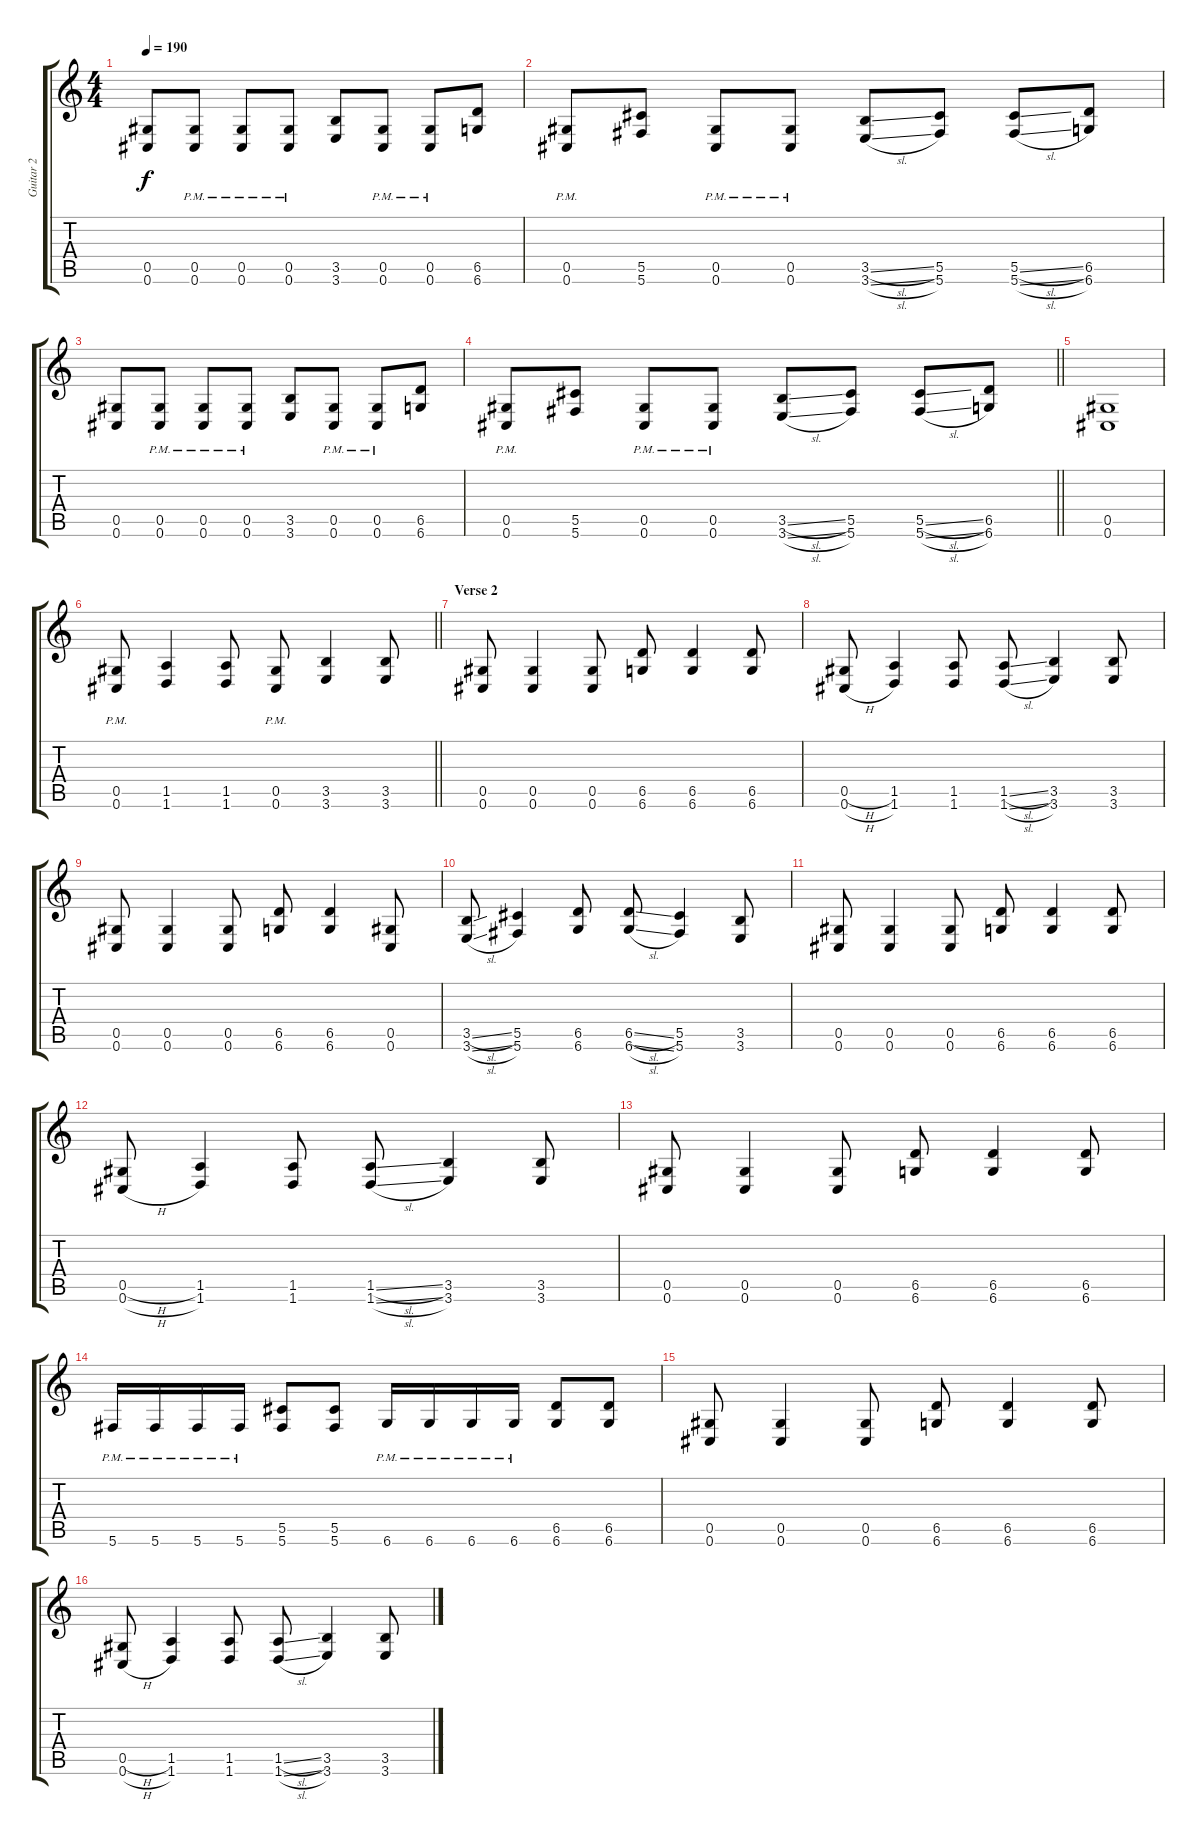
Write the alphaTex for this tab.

\track ("Guitar 2" "Guitar 2") {instrument distortionguitar}
\staff {score tabs}
\tuning (Eb4 Bb3 Gb3 Db3 Ab2 Db2) {hide}
\ts (4 4)
\tempo 190
\clef g2
\ks c
(0.5 0.6).8{dy f} (0.5{pm} 0.6{pm}).8 (0.5{pm} 0.6{pm}).8 (0.5{pm} 0.6{pm}).8 (3.5 3.6).8 (0.5{pm} 0.6{pm}).8 (0.5{pm} 0.6{pm}).8 (6.5 6.6).8 |
(0.5{pm} 0.6{pm}).8 (5.5 5.6).8 (0.5{pm} 0.6{pm}).8 (0.5{pm} 0.6{pm}).8 (3.5{sl} 3.6{sl}).8 (5.5 5.6).8 (5.5{sl} 5.6{sl}).8 (6.5 6.6).8 |
(0.5 0.6).8 (0.5{pm} 0.6{pm}).8 (0.5{pm} 0.6{pm}).8 (0.5{pm} 0.6{pm}).8 (3.5 3.6).8 (0.5{pm} 0.6{pm}).8 (0.5{pm} 0.6{pm}).8 (6.5 6.6).8 |
\barLineRight lightlight
(0.5{pm} 0.6{pm}).8 (5.5 5.6).8 (0.5{pm} 0.6{pm}).8 (0.5{pm} 0.6{pm}).8 (3.5{sl} 3.6{sl}).8 (5.5 5.6).8 (5.5{sl} 5.6{sl}).8 (6.5 6.6).8 |
\section ("" "")
(0.5 0.6).1 |
\barLineRight lightlight
(0.5{pm} 0.6{pm}).8 (1.5 1.6).4 (1.5 1.6).8 (0.5{pm} 0.6{pm}).8 (3.5 3.6).4 (3.5 3.6).8 |
\section ("" "Verse 2")
(0.5 0.6).8 (0.5 0.6).4 (0.5 0.6).8 (6.5 6.6).8 (6.5 6.6).4 (6.5 6.6).8 |
(0.5{h} 0.6{h}).8 (1.5 1.6).4 (1.5 1.6).8 (1.5{sl} 1.6{sl}).8 (3.5 3.6).4 (3.5 3.6).8 |
(0.5 0.6).8 (0.5 0.6).4 (0.5 0.6).8 (6.5 6.6).8 (6.5 6.6).4 (0.5 0.6).8 |
(3.5{sl} 3.6{sl}).8 (5.5 5.6).4 (6.5 6.6).8 (6.5{sl} 6.6{sl}).8 (5.5 5.6).4 (3.5 3.6).8 |
(0.5 0.6).8 (0.5 0.6).4 (0.5 0.6).8 (6.5 6.6).8 (6.5 6.6).4 (6.5 6.6).8 |
(0.5{h} 0.6{h}).8 (1.5 1.6).4 (1.5 1.6).8 (1.5{sl} 1.6{sl}).8 (3.5 3.6).4 (3.5 3.6).8 |
(0.5 0.6).8 (0.5 0.6).4 (0.5 0.6).8 (6.5 6.6).8 (6.5 6.6).4 (6.5 6.6).8 |
5.6{pm}.16 5.6{pm}.16 5.6{pm}.16 5.6{pm}.16 (5.5 5.6).8 (5.5 5.6).8 6.6{pm}.16 6.6{pm}.16 6.6{pm}.16 6.6{pm}.16 (6.5 6.6).8 (6.5 6.6).8 |
(0.5 0.6).8 (0.5 0.6).4 (0.5 0.6).8 (6.5 6.6).8 (6.5 6.6).4 (6.5 6.6).8 |
(0.5{h} 0.6{h}).8 (1.5 1.6).4 (1.5 1.6).8 (1.5{sl} 1.6{sl}).8 (3.5 3.6).4 (3.5 3.6).8
